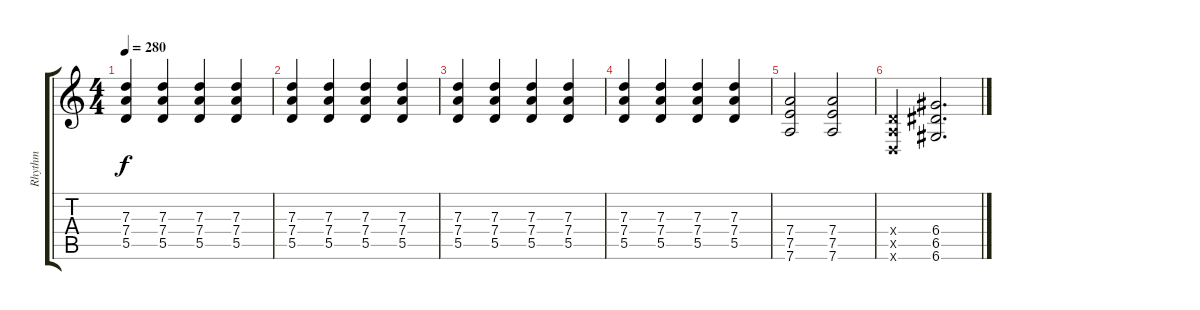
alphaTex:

\track ("Rhythm" "Rhythm") {instrument distortionguitar}
\staff {score tabs}
\tuning (E4 B3 G3 D3 A2 D2) {hide}
\ts (4 4)
\tempo 280
\clef g2
\ks c
(7.3 7.4 5.5).4{dy f} (7.3 7.4 5.5).4 (7.3 7.4 5.5).4 (7.3 7.4 5.5).4 |
(7.3 7.4 5.5).4 (7.3 7.4 5.5).4 (7.3 7.4 5.5).4 (7.3 7.4 5.5).4 |
(7.3 7.4 5.5).4 (7.3 7.4 5.5).4 (7.3 7.4 5.5).4 (7.3 7.4 5.5).4 |
(7.3 7.4 5.5).4 (7.3 7.4 5.5).4 (7.3 7.4 5.5).4 (7.3 7.4 5.5).4 |
(7.4 7.5 7.6).2 (7.4 7.5 7.6).2 |
(0.4{x} 0.5{x} 0.6{x}).2 (6.4 6.5 6.6).2{d}
